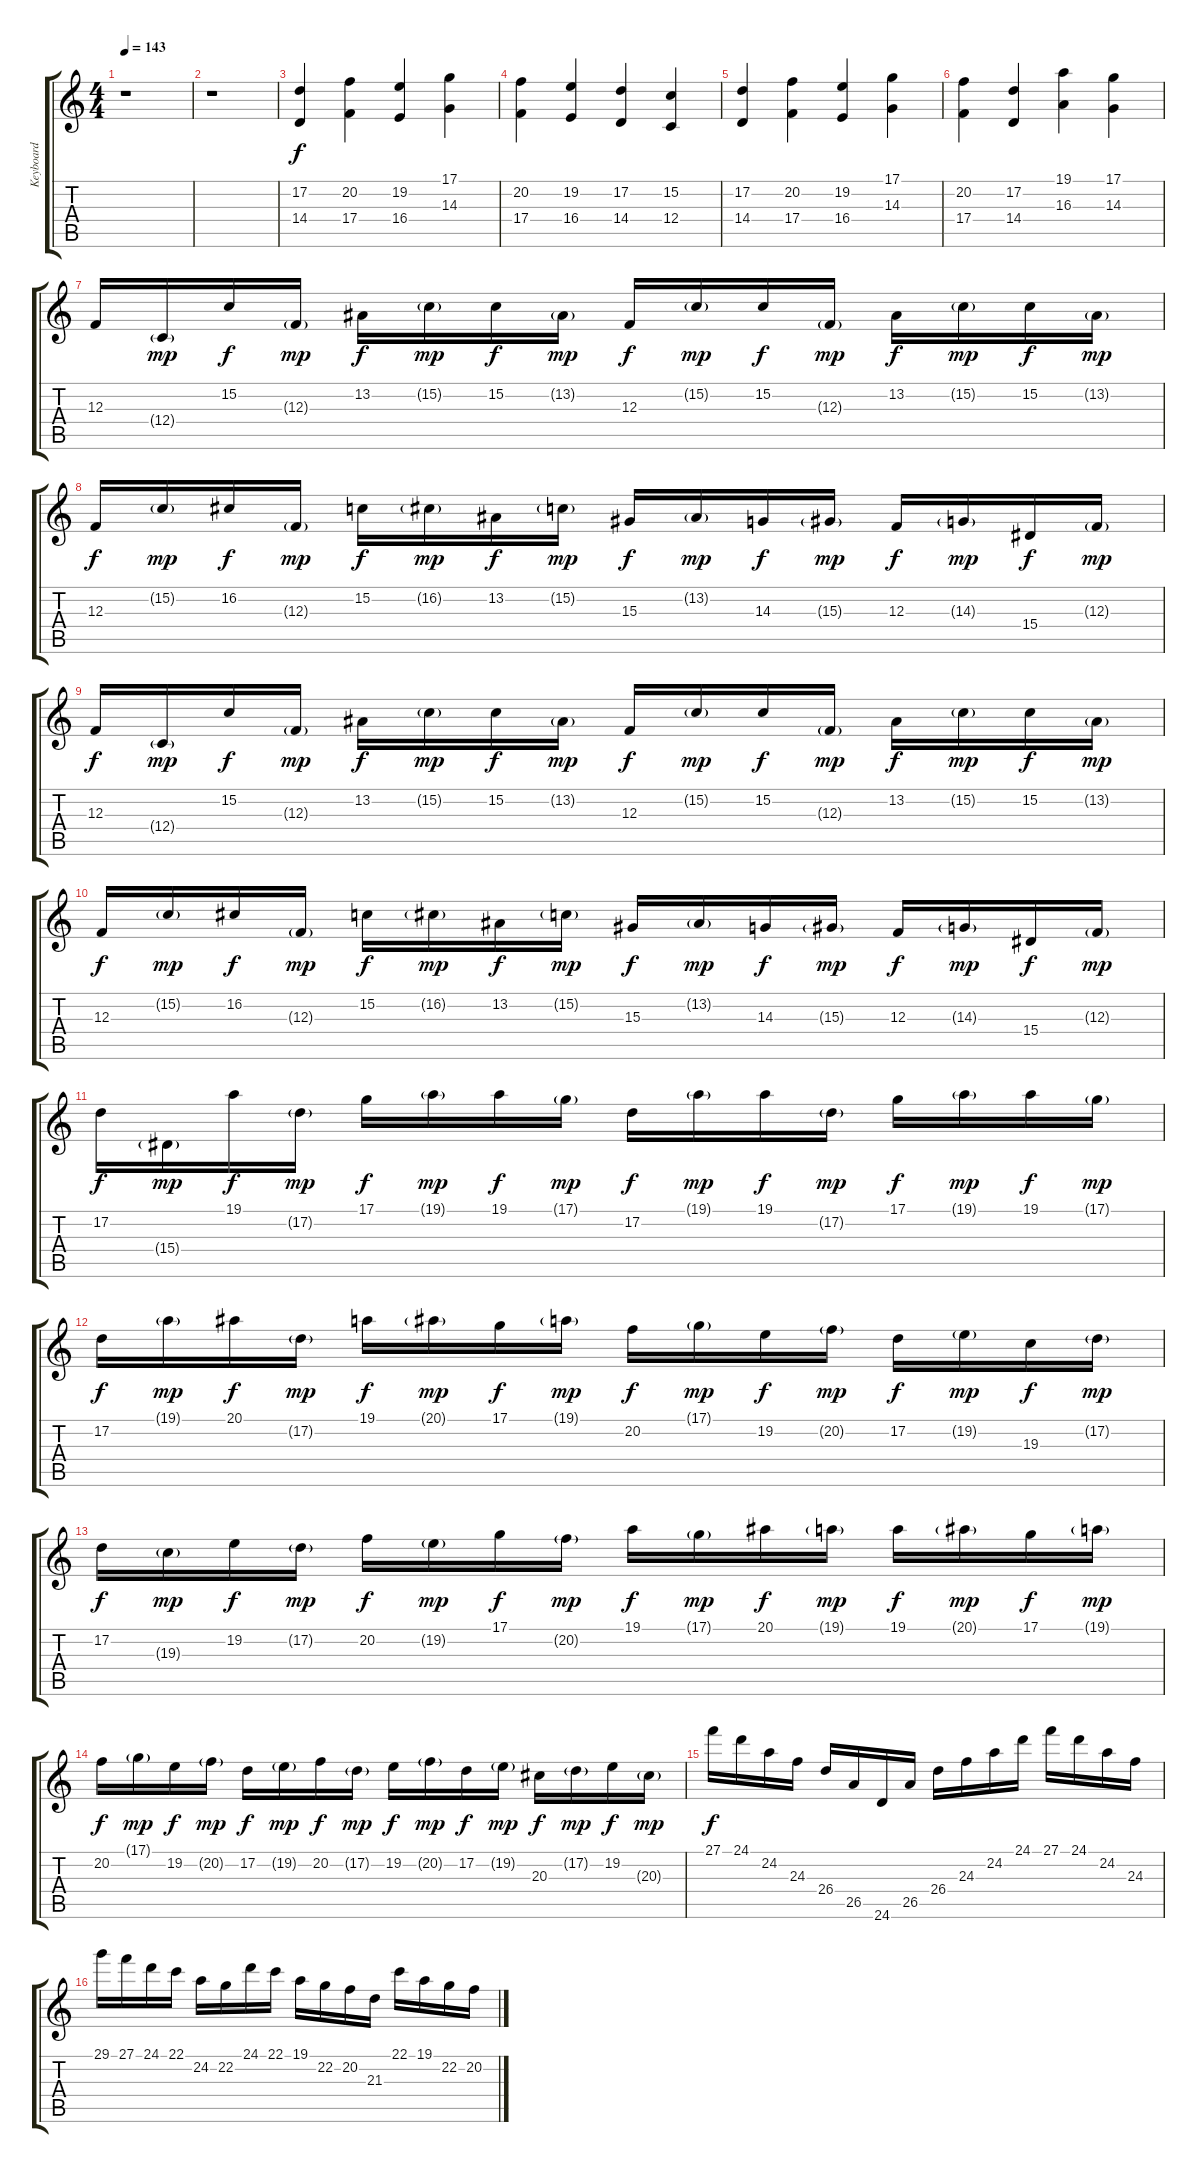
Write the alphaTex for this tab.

\track ("Keyboard" "Keyboard") {instrument lead1square}
\staff {score tabs}
\tuning (D4 A3 F3 C3 G2 D2) {hide}
\ts (4 4)
\tempo 143
\clef g2
\ks c
r.1{dy f} |
r.1 |
(17.2 14.4).4{instrument stringensemble1} (20.2 17.4).4 (19.2 16.4).4 (17.1 14.3).4 |
(20.2 17.4).4 (19.2 16.4).4 (17.2 14.4).4 (15.2 12.4).4 |
(17.2 14.4).4{instrument stringensemble1} (20.2 17.4).4 (19.2 16.4).4 (17.1 14.3).4 |
(20.2 17.4).4 (17.2 14.4).4 (19.1 16.3).4 (17.1 14.3).4 |
12.3.16 12.4{g}.16{dy mp} 15.2.16{dy f} 12.3{g}.16{dy mp} 13.2.16{dy f} 15.2{g}.16{dy mp} 15.2.16{dy f} 13.2{g}.16{dy mp} 12.3.16{dy f} 15.2{g}.16{dy mp} 15.2.16{dy f} 12.3{g}.16{dy mp} 13.2.16{dy f} 15.2{g}.16{dy mp} 15.2.16{dy f} 13.2{g}.16{dy mp} |
12.3.16{dy f} 15.2{g}.16{dy mp} 16.2.16{dy f} 12.3{g}.16{dy mp} 15.2.16{dy f} 16.2{g}.16{dy mp} 13.2.16{dy f} 15.2{g}.16{dy mp} 15.3.16{dy f} 13.2{g}.16{dy mp} 14.3.16{dy f} 15.3{g}.16{dy mp} 12.3.16{dy f} 14.3{g}.16{dy mp} 15.4.16{dy f} 12.3{g}.16{dy mp} |
12.3.16{dy f} 12.4{g}.16{dy mp} 15.2.16{dy f} 12.3{g}.16{dy mp} 13.2.16{dy f} 15.2{g}.16{dy mp} 15.2.16{dy f} 13.2{g}.16{dy mp} 12.3.16{dy f} 15.2{g}.16{dy mp} 15.2.16{dy f} 12.3{g}.16{dy mp} 13.2.16{dy f} 15.2{g}.16{dy mp} 15.2.16{dy f} 13.2{g}.16{dy mp} |
12.3.16{dy f} 15.2{g}.16{dy mp} 16.2.16{dy f} 12.3{g}.16{dy mp} 15.2.16{dy f} 16.2{g}.16{dy mp} 13.2.16{dy f} 15.2{g}.16{dy mp} 15.3.16{dy f} 13.2{g}.16{dy mp} 14.3.16{dy f} 15.3{g}.16{dy mp} 12.3.16{dy f} 14.3{g}.16{dy mp} 15.4.16{dy f} 12.3{g}.16{dy mp} |
17.2.16{dy f} 15.4{g}.16{dy mp} 19.1.16{dy f} 17.2{g}.16{dy mp} 17.1.16{dy f} 19.1{g}.16{dy mp} 19.1.16{dy f} 17.1{g}.16{dy mp} 17.2.16{dy f} 19.1{g}.16{dy mp} 19.1.16{dy f} 17.2{g}.16{dy mp} 17.1.16{dy f} 19.1{g}.16{dy mp} 19.1.16{dy f} 17.1{g}.16{dy mp} |
17.2.16{dy f} 19.1{g}.16{dy mp} 20.1.16{dy f} 17.2{g}.16{dy mp} 19.1.16{dy f} 20.1{g}.16{dy mp} 17.1.16{dy f} 19.1{g}.16{dy mp} 20.2.16{dy f} 17.1{g}.16{dy mp} 19.2.16{dy f} 20.2{g}.16{dy mp} 17.2.16{dy f} 19.2{g}.16{dy mp} 19.3.16{dy f} 17.2{g}.16{dy mp} |
17.2.16{dy f} 19.3{g}.16{dy mp} 19.2.16{dy f} 17.2{g}.16{dy mp} 20.2.16{dy f} 19.2{g}.16{dy mp} 17.1.16{dy f} 20.2{g}.16{dy mp} 19.1.16{dy f} 17.1{g}.16{dy mp} 20.1.16{dy f} 19.1{g}.16{dy mp} 19.1.16{dy f} 20.1{g}.16{dy mp} 17.1.16{dy f} 19.1{g}.16{dy mp} |
20.2.16{dy f} 17.1{g}.16{dy mp} 19.2.16{dy f} 20.2{g}.16{dy mp} 17.2.16{dy f} 19.2{g}.16{dy mp} 20.2.16{dy f} 17.2{g}.16{dy mp} 19.2.16{dy f} 20.2{g}.16{dy mp} 17.2.16{dy f} 19.2{g}.16{dy mp} 20.3.16{dy f} 17.2{g}.16{dy mp} 19.2.16{dy f} 20.3{g}.16{dy mp} |
27.1.16{dy f instrument lead1square} 24.1.16 24.2.16 24.3.16 26.4.16 26.5.16 24.6.16 26.5.16 26.4.16 24.3.16 24.2.16 24.1.16 27.1.16 24.1.16 24.2.16 24.3.16 |
29.1.16 27.1.16 24.1.16 22.1.16 24.2.16 22.2.16 24.1.16 22.1.16 19.1.16 22.2.16 20.2.16 21.3.16 22.1.16 19.1.16 22.2.16 20.2.16
